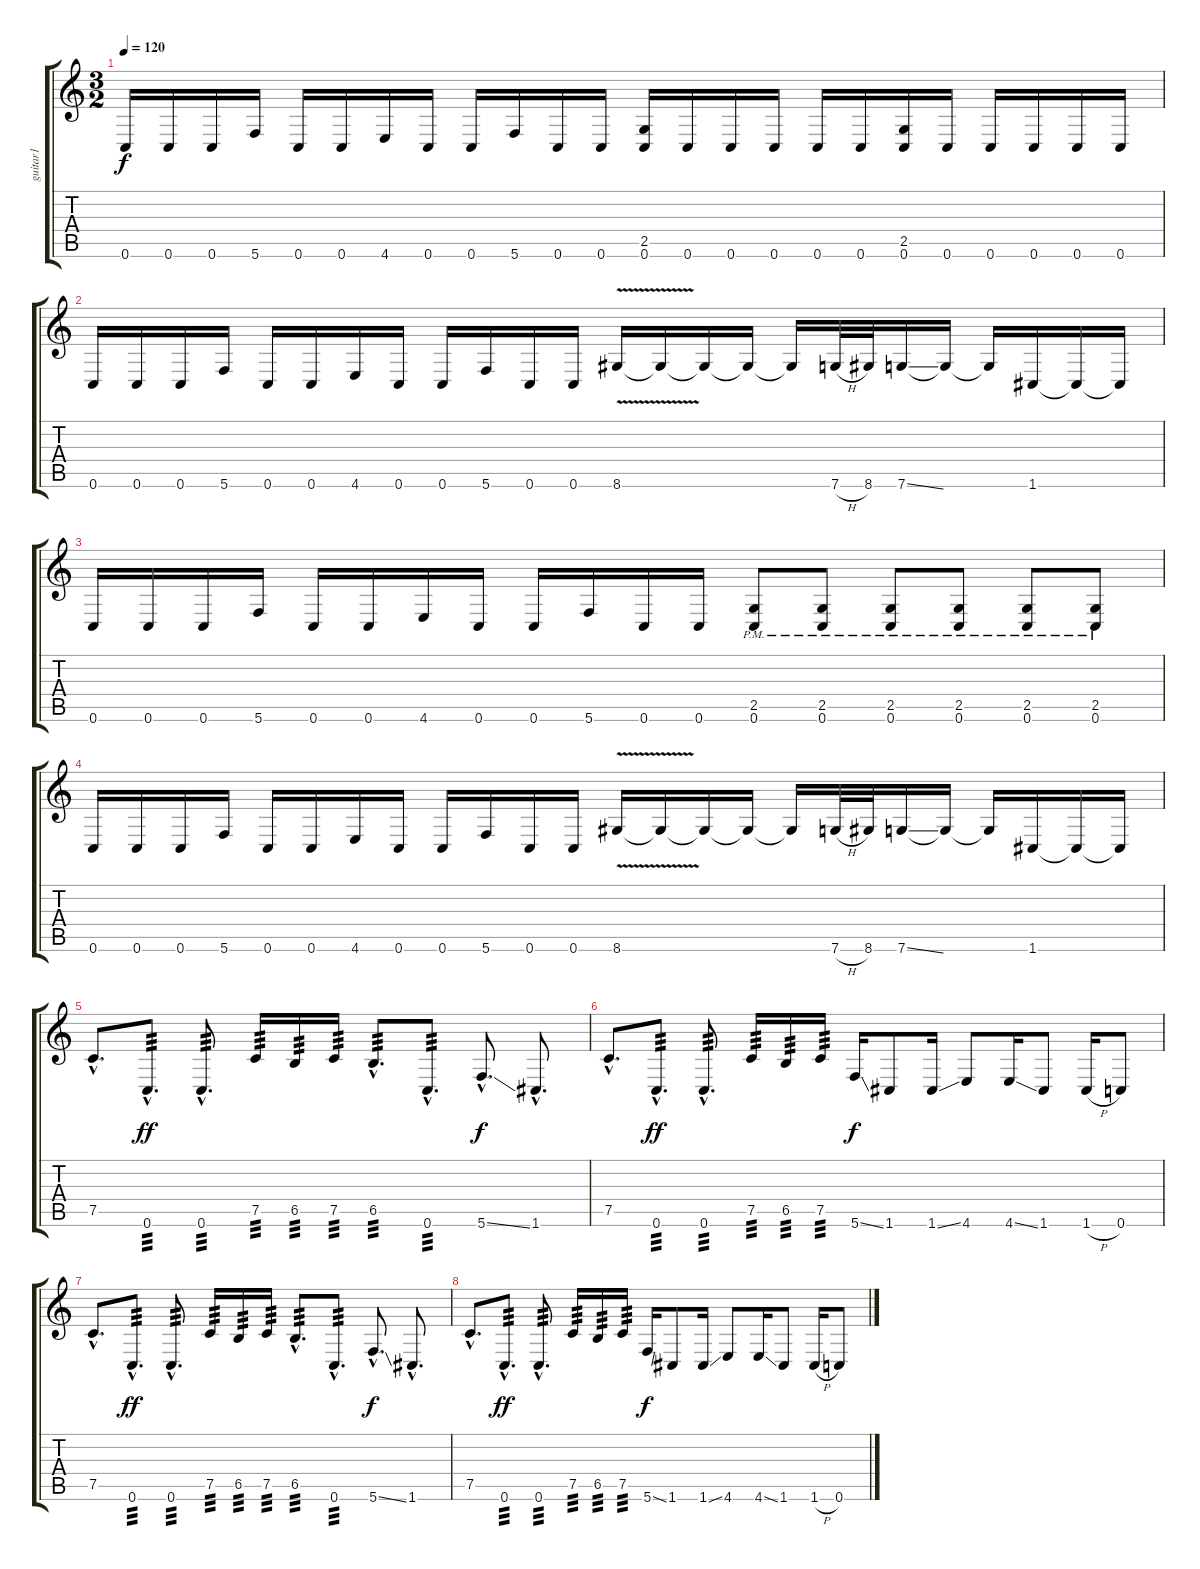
\track ("guitar1" "guitar1") {instrument distortionguitar}
\staff {score tabs}
\tuning (C4 G3 Eb3 Bb2 F2 C2) {hide}
\ts (3 2)
\tempo 120
\clef g2
\ks c
0.6.16{dy f} 0.6.16 0.6.16 5.6.16 0.6.16 0.6.16 4.6.16 0.6.16 0.6.16 5.6.16 0.6.16 0.6.16 (2.5 0.6).16 0.6.16 0.6.16 0.6.16 0.6.16 0.6.16 (2.5 0.6).16 0.6.16 0.6.16 0.6.16 0.6.16 0.6.16 |
0.6.16 0.6.16 0.6.16 5.6.16 0.6.16 0.6.16 4.6.16 0.6.16 0.6.16 5.6.16 0.6.16 0.6.16 8.6{v}.16 8.6{t}.16 8.6{t}.16 8.6{t}.16 8.6{t}.16 7.6{h}.32 8.6.32 7.6{ss}.16 7.6{t}.16 7.6{t}.16 1.6.16 1.6{t}.16 1.6{t}.16 |
0.6.16 0.6.16 0.6.16 5.6.16 0.6.16 0.6.16 4.6.16 0.6.16 0.6.16 5.6.16 0.6.16 0.6.16 (2.5{pm} 0.6).8 (2.5{pm} 0.6).8 (2.5{pm} 0.6).8 (2.5{pm} 0.6).8 (2.5{pm} 0.6).8 (2.5{pm} 0.6).8 |
0.6.16 0.6.16 0.6.16 5.6.16 0.6.16 0.6.16 4.6.16 0.6.16 0.6.16 5.6.16 0.6.16 0.6.16 8.6{v}.16 8.6{t}.16 8.6{t}.16 8.6{t}.16 8.6{t}.16 7.6{h}.32 8.6.32 7.6{ss}.16 7.6{t}.16 7.6{t}.16 1.6.16 1.6{t}.16 1.6{t}.16 |
7.5{hac}.8{d} 0.6{hac}.8{d tp 3 dy ff} 0.6{hac}.8{d tp 3} 7.5.16{tp 3} 6.5.16{tp 3} 7.5.16{tp 3} 6.5{hac}.8{d tp 3} 0.6{hac}.8{d tp 3} 5.6{ss hac}.8{d dy f} 1.6{hac}.8{d} |
7.5{hac}.8{d} 0.6{hac}.8{d tp 3 dy ff} 0.6{hac}.8{d tp 3} 7.5.16{tp 3} 6.5.16{tp 3} 7.5.16{tp 3} 5.6{ss}.16{dy f} 1.6.8 1.6{ss}.16 4.6.8 4.6{ss}.16 1.6.8 1.6{h}.16 0.6.8 |
7.5{hac}.8{d} 0.6{hac}.8{d tp 3 dy ff} 0.6{hac}.8{d tp 3} 7.5.16{tp 3} 6.5.16{tp 3} 7.5.16{tp 3} 6.5{hac}.8{d tp 3} 0.6{hac}.8{d tp 3} 5.6{ss hac}.8{d dy f} 1.6{hac}.8{d} |
7.5{hac}.8{d} 0.6{hac}.8{d tp 3 dy ff} 0.6{hac}.8{d tp 3} 7.5.16{tp 3} 6.5.16{tp 3} 7.5.16{tp 3} 5.6{ss}.16{dy f} 1.6.8 1.6{ss}.16 4.6.8 4.6{ss}.16 1.6.8 1.6{h}.16 0.6.8
